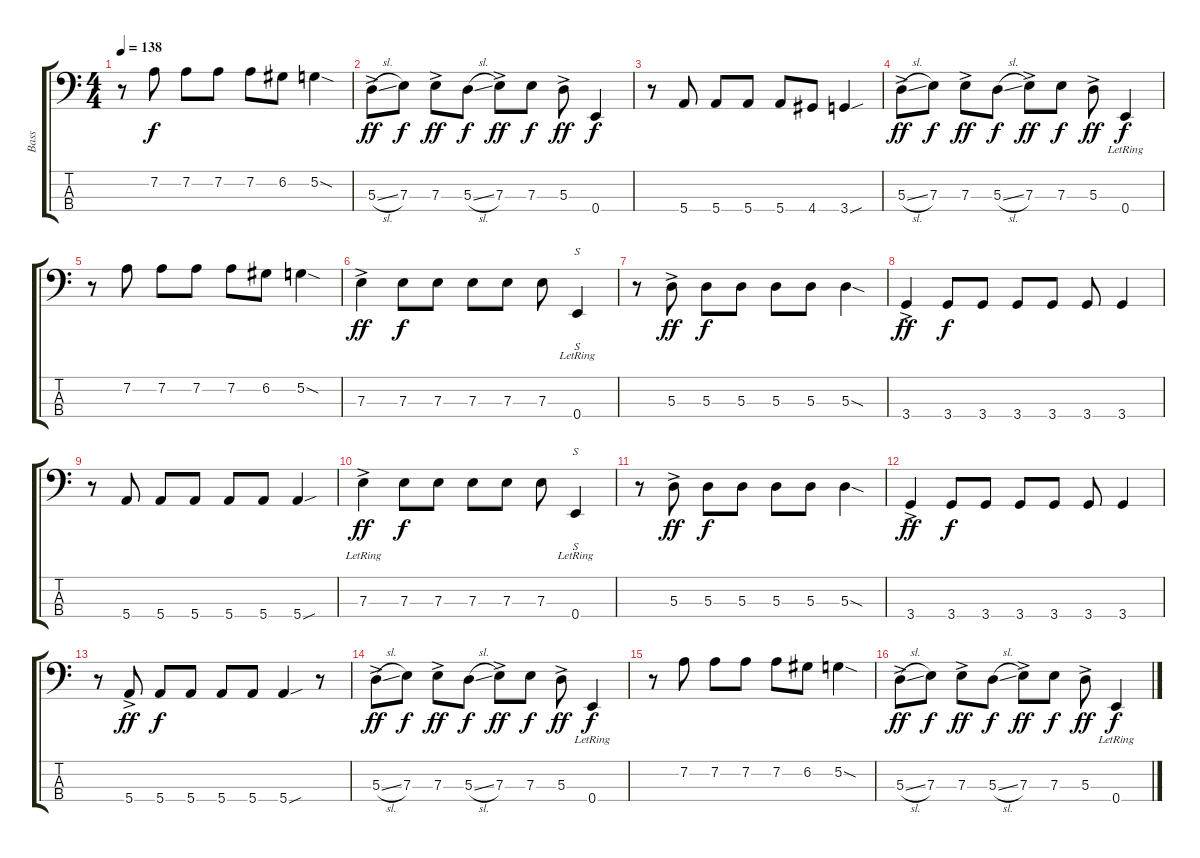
\track ("Bass" "Bass") {instrument electricbassfinger}
\staff {score tabs}
\tuning (G2 D2 A1 E1) {hide}
\ts (4 4)
\tempo 138
\clef f4
\ks c
r.8{dy f} 7.2.8 7.2.8 7.2.8 7.2.8 6.2.8 5.2{sod}.4 |
5.3{sl ac}.8{dy ff} 7.3.8{dy f} 7.3{ac}.8{dy ff} 5.3{sl}.8{dy f} 7.3{ac}.8{dy ff} 7.3.8{dy f} 5.3{ac}.8{dy ff} 0.4.4{dy f} |
r.8 5.4.8 5.4.8 5.4.8 5.4.8 4.4.8 3.4{sou}.4 |
5.3{sl ac}.8{dy ff} 7.3.8{dy f} 7.3{ac}.8{dy ff} 5.3{sl}.8{dy f} 7.3{ac}.8{dy ff} 7.3.8{dy f} 5.3{ac}.8{dy ff} 0.4{lr}.4{dy f} |
r.8 7.2.8 7.2.8 7.2.8 7.2.8 6.2.8 5.2{sod}.4 |
7.3{ac}.4{dy ff} 7.3.8{dy f} 7.3.8 7.3.8 7.3.8 7.3.8 0.4{lr}.4{s} |
r.8 5.3{ac}.8{dy ff} 5.3.8{dy f} 5.3.8 5.3.8 5.3.8 5.3{sod}.4 |
3.4{ac}.4{dy ff} 3.4.8{dy f} 3.4.8 3.4.8 3.4.8 3.4.8 3.4.4 |
r.8 5.4.8 5.4.8 5.4.8 5.4.8 5.4.8 5.4{sou}.4 |
7.3{ac lr}.4{dy ff} 7.3.8{dy f} 7.3.8 7.3.8 7.3.8 7.3.8 0.4{lr}.4{s} |
r.8 5.3{ac}.8{dy ff} 5.3.8{dy f} 5.3.8 5.3.8 5.3.8 5.3{sod}.4 |
3.4{ac}.4{dy ff} 3.4.8{dy f} 3.4.8 3.4.8 3.4.8 3.4.8 3.4.4 |
r.8 5.4{ac}.8{dy ff} 5.4.8{dy f} 5.4.8 5.4.8 5.4.8 5.4{sou}.4 r.8 |
5.3{sl ac}.8{dy ff} 7.3.8{dy f} 7.3{ac}.8{dy ff} 5.3{sl}.8{dy f} 7.3{ac}.8{dy ff} 7.3.8{dy f} 5.3{ac}.8{dy ff} 0.4{lr}.4{dy f} |
r.8 7.2.8 7.2.8 7.2.8 7.2.8 6.2.8 5.2{sod}.4 |
5.3{sl ac}.8{dy ff} 7.3.8{dy f} 7.3{ac}.8{dy ff} 5.3{sl}.8{dy f} 7.3{ac}.8{dy ff} 7.3.8{dy f} 5.3{ac}.8{dy ff} 0.4{lr}.4{dy f}
